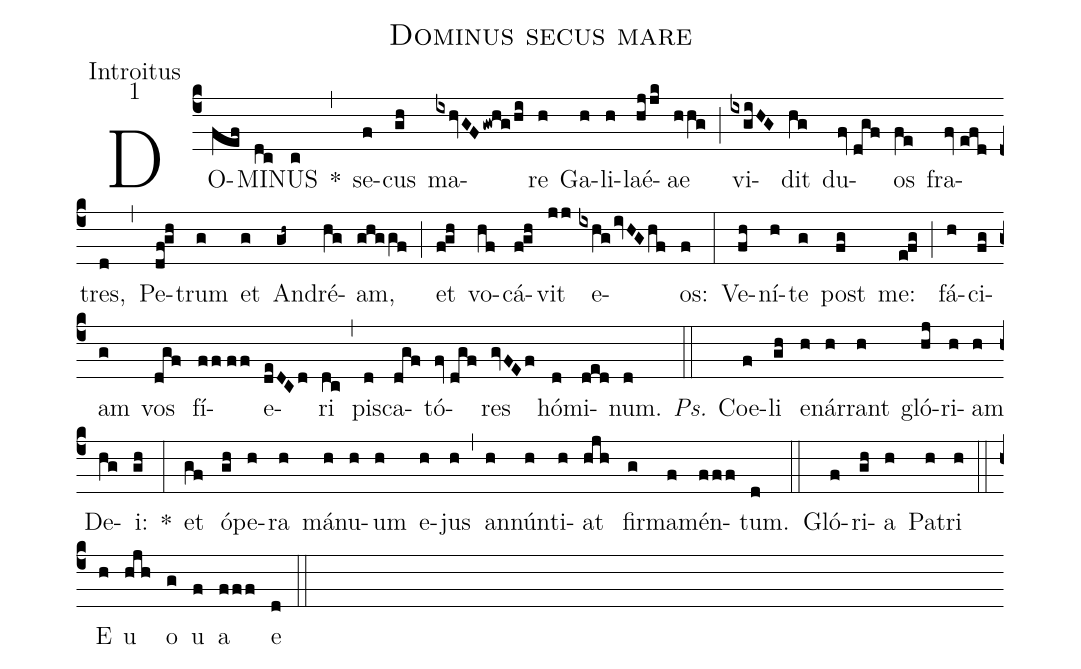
name:Dominus secus mare;
office-part:Introitus;
mode:1;
%%
(c4) DO(fef)MI(dc)NUS(c) *(,) se(f)cus(gh) ma(ixhvGFgwhg/hi)re(h) Ga(h)li(h)laé(hjjk)ae(hhg) (;) vi(ixgiHG)dit(hg) du(fv///dgf)os(fe) fra(fv///efd)tres,(d) (,) Pe(df!gh)trum(g) et(g) And(gh~)ré(hg)am,(ghggf) (;) et(f!gh) vo(hf)cá(f!gh)vit(jj) e(ixhg/ivHG/hf)os:(f) (:) Ve(fh)ní(h)te(g)  post(fg) me:(e!fg) (;) fá(h)ci(fg)am(g) vos(dgf) fí(ff//ff)e(deDCd)ri(dc) (,) pi(d)sca(dgf)tó(fv///dgf)res(gvFEf) hó(d)mi(ded)num.(d) <i>Ps.</i>(::) Coe(f)li(gh) en(h)ár(h)rant(h) gló(hj)ri(h)am(h) De(hg)i:(gh) *(:) et(gf) ó(gh)pe(h)ra(h) má(h)nu(h)um(h) e(h)jus(h) (,) an(h)nún(h)ti(h)at(hjh) fir(g)ma(f)mén(fff)tum.(d) (::) Gló(f)ri(gh)a(h) Pa(h)tri(h) (::) E(h) u(hjh) o(g) u(f) a(fff) e(d) (::)
